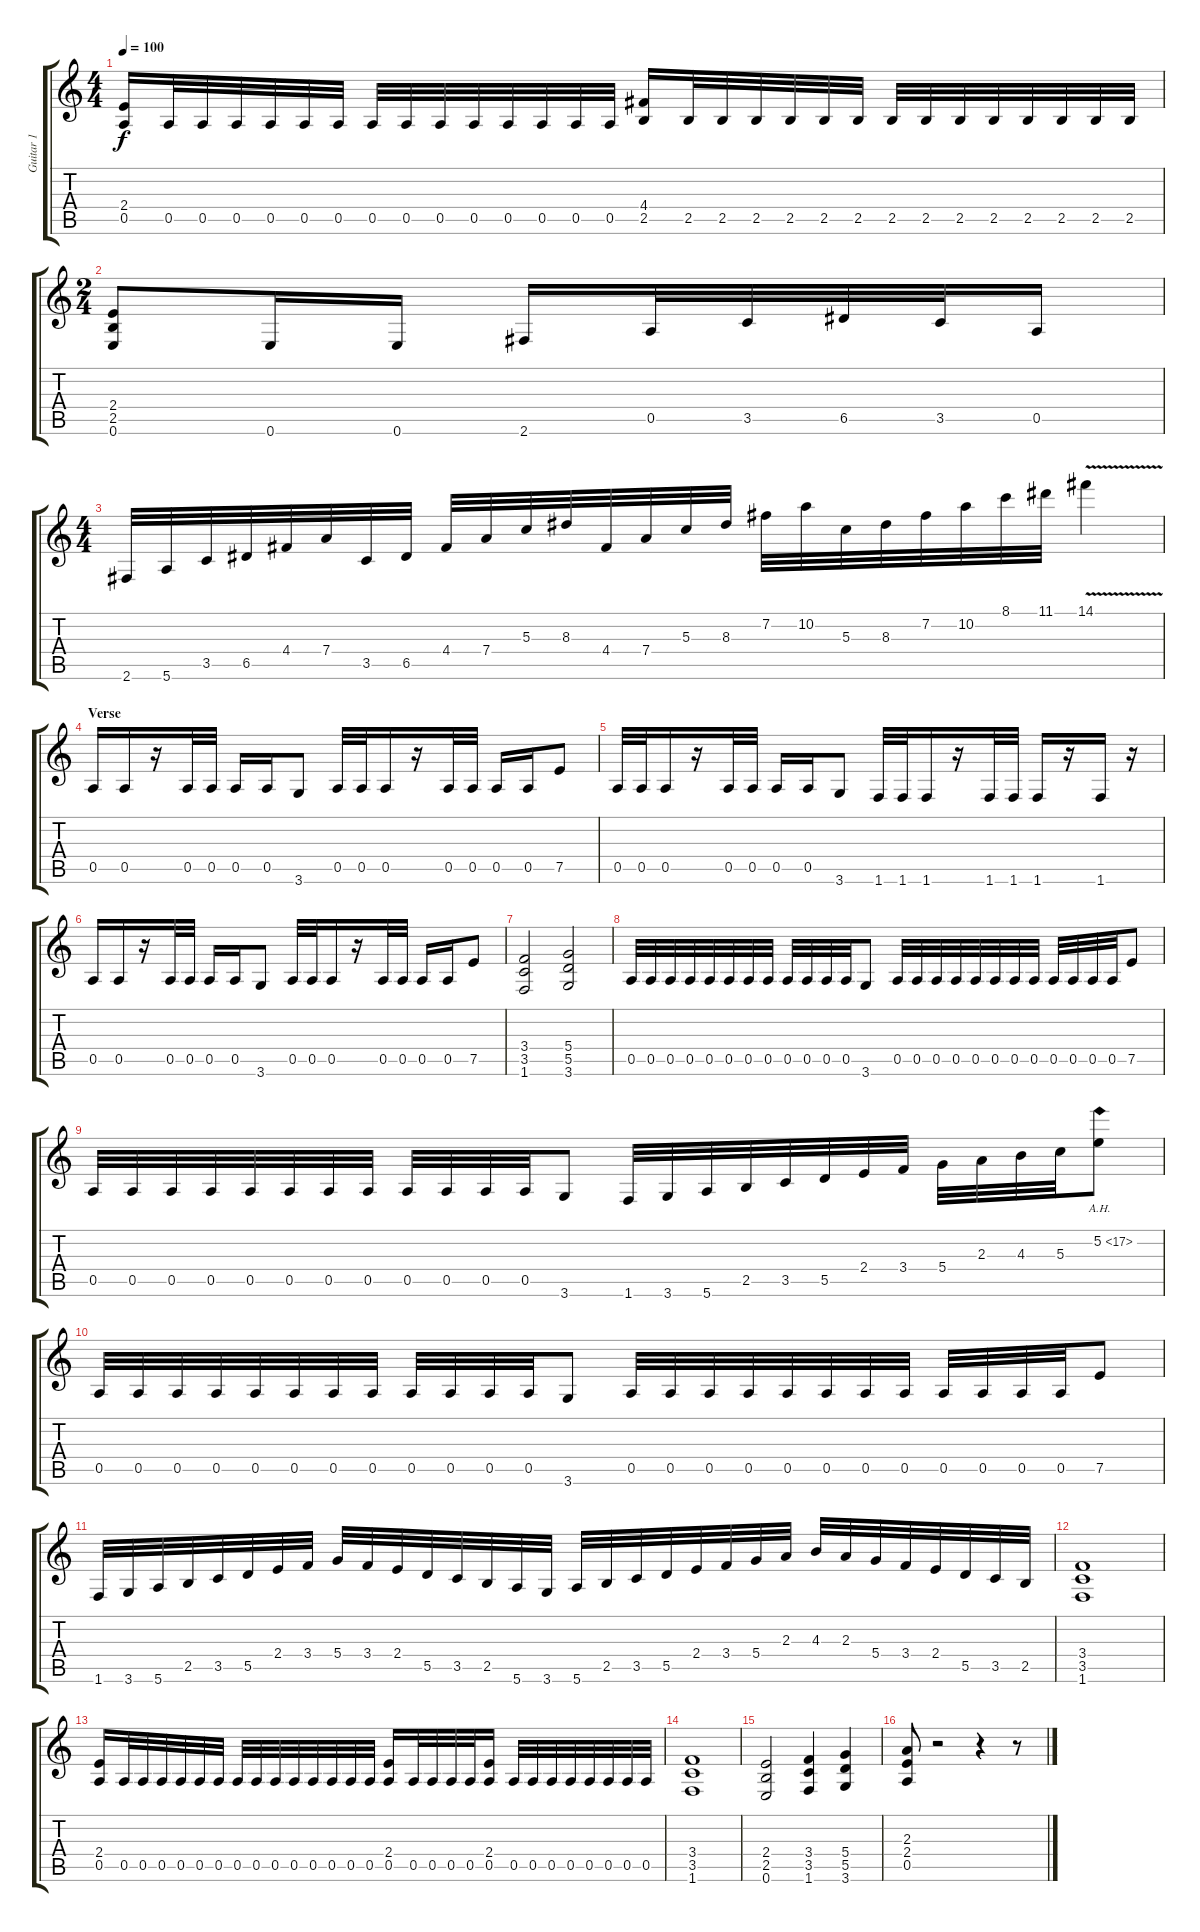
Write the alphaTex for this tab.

\track ("Guitar 1" "Guitar 1") {instrument overdrivenguitar}
\staff {score tabs}
\tuning (E4 B3 G3 D3 A2 E2) {hide}
\ts (4 4)
\tempo 100
\clef g2
\ks c
(2.4 0.5).16{dy f} 0.5.32 0.5.32 0.5.32 0.5.32 0.5.32 0.5.32 0.5.32 0.5.32 0.5.32 0.5.32 0.5.32 0.5.32 0.5.32 0.5.32 (4.4 2.5).16 2.5.32 2.5.32 2.5.32 2.5.32 2.5.32 2.5.32 2.5.32 2.5.32 2.5.32 2.5.32 2.5.32 2.5.32 2.5.32 2.5.32 |
\ts (2 4)
(2.4 2.5 0.6).8 0.6.16 0.6.16 2.6.16 0.5.32 3.5.32 6.5.32 3.5.32 0.5.16 |
\ts (4 4)
2.6.32 5.6.32 3.5.32 6.5.32 4.4.32 7.4.32 3.5.32 6.5.32 4.4.32 7.4.32 5.3.32 8.3.32 4.4.32 7.4.32 5.3.32 8.3.32 7.2.32 10.2.32 5.3.32 8.3.32 7.2.32 10.2.32 8.1.32 11.1.32 14.1{v}.4 |
\section ("" "Verse")
0.5.16 0.5.16 r.16 0.5.32 0.5.32 0.5.16 0.5.16 3.6.8 0.5.32 0.5.32 0.5.16 r.16 0.5.32 0.5.32 0.5.16 0.5.16 7.5.8 |
0.5.32 0.5.32 0.5.16 r.16 0.5.32 0.5.32 0.5.16 0.5.16 3.6.8 1.6.32 1.6.32 1.6.16 r.16 1.6.32 1.6.32 1.6.16 r.16 1.6.16 r.16 |
0.5.16 0.5.16 r.16 0.5.32 0.5.32 0.5.16 0.5.16 3.6.8 0.5.32 0.5.32 0.5.16 r.16 0.5.32 0.5.32 0.5.16 0.5.16 7.5.8 |
(3.4 3.5 1.6).2 (5.4 5.5 3.6).2 |
0.5.32 0.5.32 0.5.32 0.5.32 0.5.32 0.5.32 0.5.32 0.5.32 0.5.32 0.5.32 0.5.32 0.5.32 3.6.8 0.5.32 0.5.32 0.5.32 0.5.32 0.5.32 0.5.32 0.5.32 0.5.32 0.5.32 0.5.32 0.5.32 0.5.32 7.5.8 |
0.5.32 0.5.32 0.5.32 0.5.32 0.5.32 0.5.32 0.5.32 0.5.32 0.5.32 0.5.32 0.5.32 0.5.32 3.6.8 1.6.32 3.6.32 5.6.32 2.5.32 3.5.32 5.5.32 2.4.32 3.4.32 5.4.32 2.3.32 4.3.32 5.3.32 5.2{ah 12}.8 |
0.5.32 0.5.32 0.5.32 0.5.32 0.5.32 0.5.32 0.5.32 0.5.32 0.5.32 0.5.32 0.5.32 0.5.32 3.6.8 0.5.32 0.5.32 0.5.32 0.5.32 0.5.32 0.5.32 0.5.32 0.5.32 0.5.32 0.5.32 0.5.32 0.5.32 7.5.8 |
1.6.32 3.6.32 5.6.32 2.5.32 3.5.32 5.5.32 2.4.32 3.4.32 5.4.32 3.4.32 2.4.32 5.5.32 3.5.32 2.5.32 5.6.32 3.6.32 5.6.32 2.5.32 3.5.32 5.5.32 2.4.32 3.4.32 5.4.32 2.3.32 4.3.32 2.3.32 5.4.32 3.4.32 2.4.32 5.5.32 3.5.32 2.5.32 |
\section ("" "")
(3.4 3.5 1.6).1 |
(2.4 0.5).16 0.5.32 0.5.32 0.5.32 0.5.32 0.5.32 0.5.32 0.5.32 0.5.32 0.5.32 0.5.32 0.5.32 0.5.32 0.5.32 0.5.32 (2.4 0.5).16 0.5.32 0.5.32 0.5.32 0.5.32 (2.4 0.5).16 0.5.32 0.5.32 0.5.32 0.5.32 0.5.32 0.5.32 0.5.32 0.5.32 |
(3.4 3.5 1.6).1 |
(2.4 2.5 0.6).2 (3.4 3.5 1.6).4 (5.4 5.5 3.6).4 |
\section ("" "")
(2.3 2.4 0.5).8 r.2 r.4 r.8
